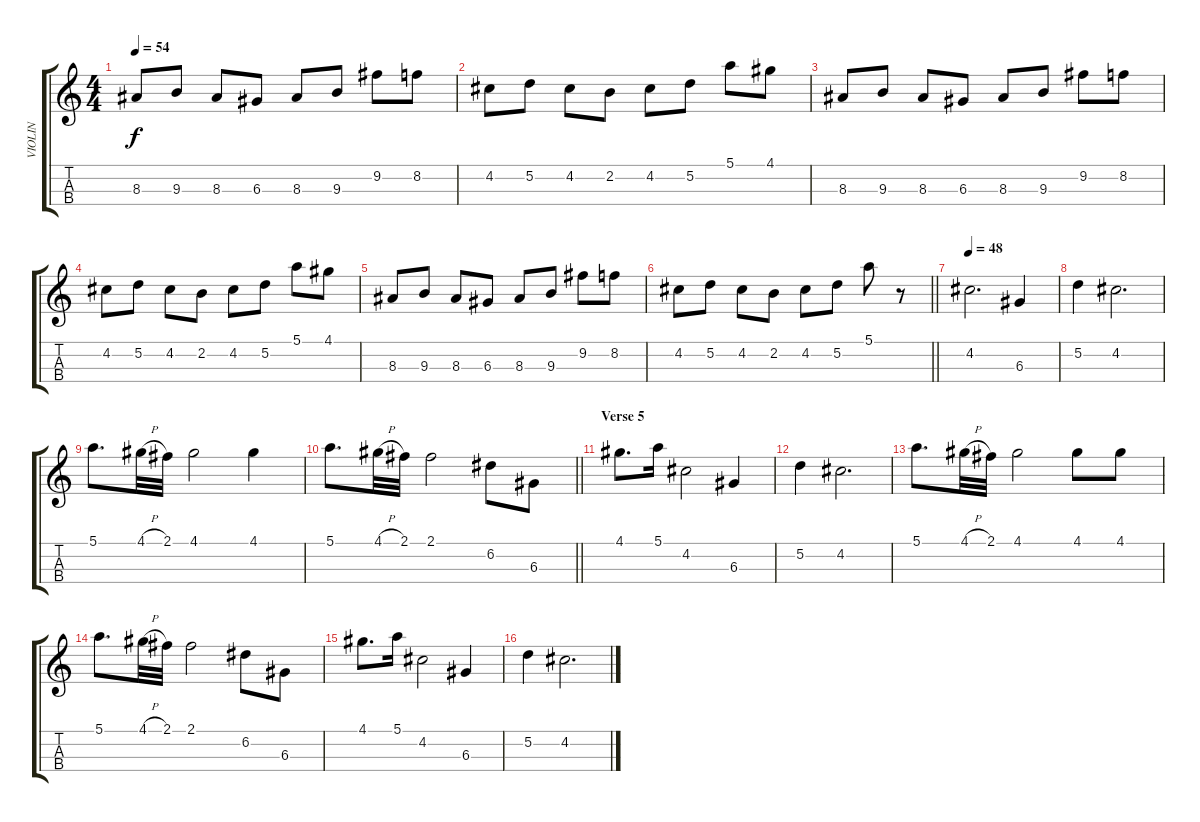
\track ("VIOLIN" "VIOLIN") {instrument violin}
\staff {score tabs}
\tuning (E5 A4 D4 G3) {hide}
\ts (4 4)
\tempo 54
\clef g2
\ks c
8.3.8{dy f} 9.3.8 8.3.8 6.3.8 8.3.8 9.3.8 9.2.8 8.2.8 |
4.2.8 5.2.8 4.2.8 2.2.8 4.2.8 5.2.8 5.1.8 4.1.8 |
8.3.8 9.3.8 8.3.8 6.3.8 8.3.8 9.3.8 9.2.8 8.2.8 |
4.2.8 5.2.8 4.2.8 2.2.8 4.2.8 5.2.8 5.1.8 4.1.8 |
8.3.8 9.3.8 8.3.8 6.3.8 8.3.8 9.3.8 9.2.8 8.2.8 |
\barLineRight lightlight
4.2.8 5.2.8 4.2.8 2.2.8 4.2.8 5.2.8 5.1.8 r.8 |
\tempo 48
4.2.2{d} 6.3.4 |
5.2.4 4.2.2{d} |
5.1.8{d} 4.1{h}.32 2.1.32 4.1.2 4.1.4 |
\barLineRight lightlight
5.1.8{d} 4.1{h}.32 2.1.32 2.1.2 6.2.8 6.3.8 |
\section ("" "Verse 5")
4.1.8{d} 5.1.16 4.2.2 6.3.4 |
5.2.4 4.2.2{d} |
5.1.8{d} 4.1{h}.32 2.1.32 4.1.2 4.1.8 4.1.8 |
5.1.8{d} 4.1{h}.32 2.1.32 2.1.2 6.2.8 6.3.8 |
4.1.8{d} 5.1.16 4.2.2 6.3.4 |
5.2.4 4.2.2{d}
